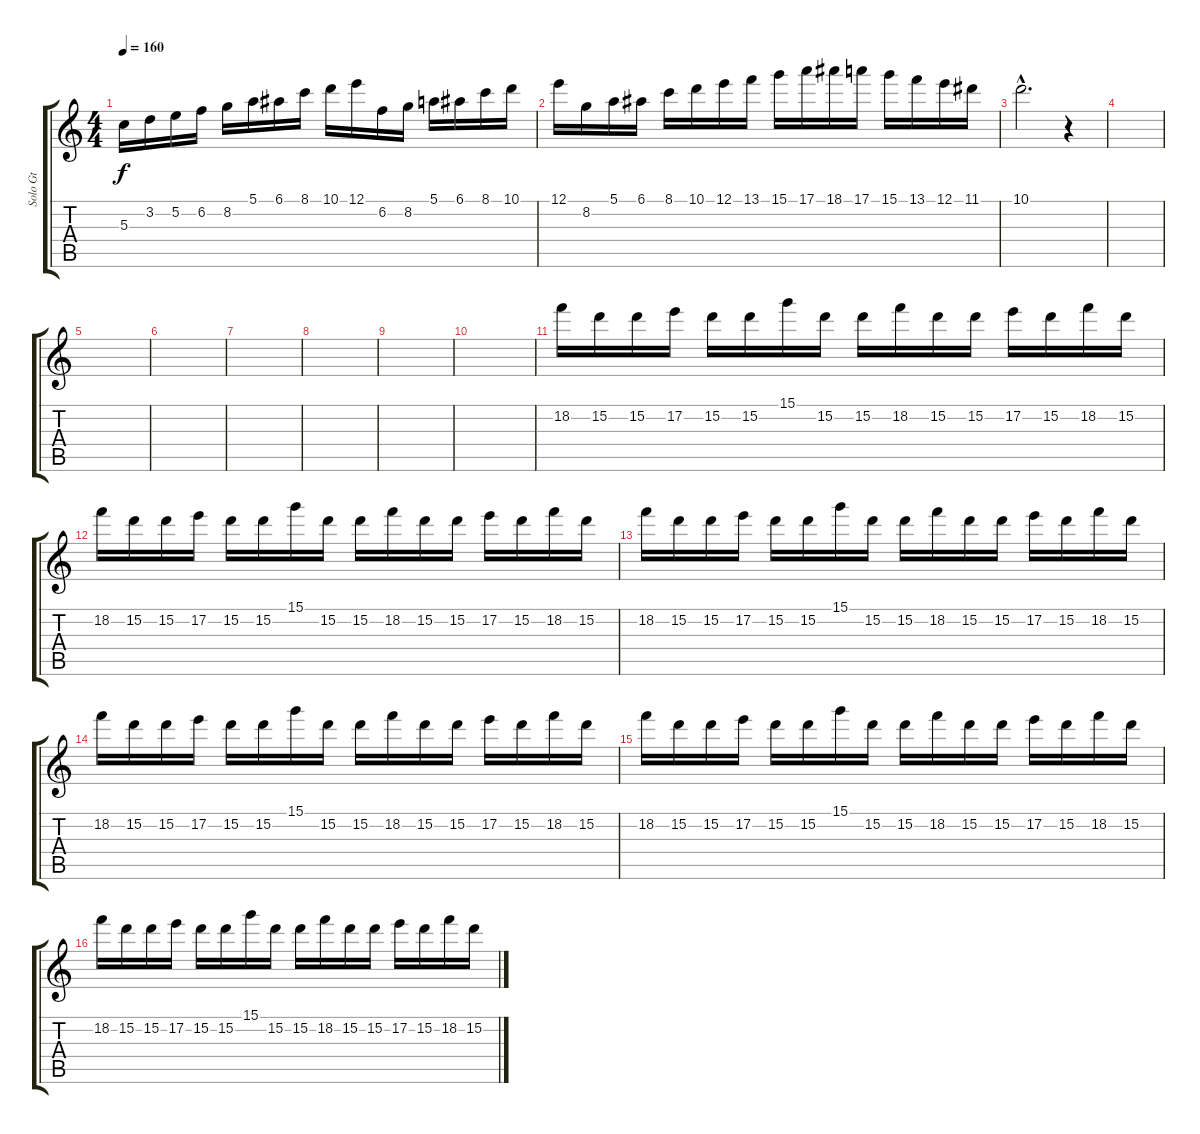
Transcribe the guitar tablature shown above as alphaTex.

\track ("Solo Gt" "Solo Gt") {instrument overdrivenguitar}
\staff {score tabs}
\tuning (E4 B3 G3 D3 A2 E2) {hide}
\ts (4 4)
\tempo 160
\clef g2
\ks c
5.3.16{dy f} 3.2.16 5.2.16 6.2.16 8.2.16 5.1.16 6.1.16 8.1.16 10.1.16 12.1.16 6.2.16 8.2.16 5.1.16 6.1.16 8.1.16 10.1.16 |
12.1.16 8.2.16 5.1.16 6.1.16 8.1.16 10.1.16 12.1.16 13.1.16 15.1.16 17.1.16 18.1.16 17.1.16 15.1.16 13.1.16 12.1.16 11.1.16 |
10.1{hac}.2{d} r.4 |
|
|
|
|
|
|
|
18.2.16 15.2.16 15.2.16 17.2.16 15.2.16 15.2.16 15.1.16 15.2.16 15.2.16 18.2.16 15.2.16 15.2.16 17.2.16 15.2.16 18.2.16 15.2.16 |
18.2.16 15.2.16 15.2.16 17.2.16 15.2.16 15.2.16 15.1.16 15.2.16 15.2.16 18.2.16 15.2.16 15.2.16 17.2.16 15.2.16 18.2.16 15.2.16 |
18.2.16 15.2.16 15.2.16 17.2.16 15.2.16 15.2.16 15.1.16 15.2.16 15.2.16 18.2.16 15.2.16 15.2.16 17.2.16 15.2.16 18.2.16 15.2.16 |
18.2.16 15.2.16 15.2.16 17.2.16 15.2.16 15.2.16 15.1.16 15.2.16 15.2.16 18.2.16 15.2.16 15.2.16 17.2.16 15.2.16 18.2.16 15.2.16 |
18.2.16 15.2.16 15.2.16 17.2.16 15.2.16 15.2.16 15.1.16 15.2.16 15.2.16 18.2.16 15.2.16 15.2.16 17.2.16 15.2.16 18.2.16 15.2.16 |
18.2.16 15.2.16 15.2.16 17.2.16 15.2.16 15.2.16 15.1.16 15.2.16 15.2.16 18.2.16 15.2.16 15.2.16 17.2.16 15.2.16 18.2.16 15.2.16
